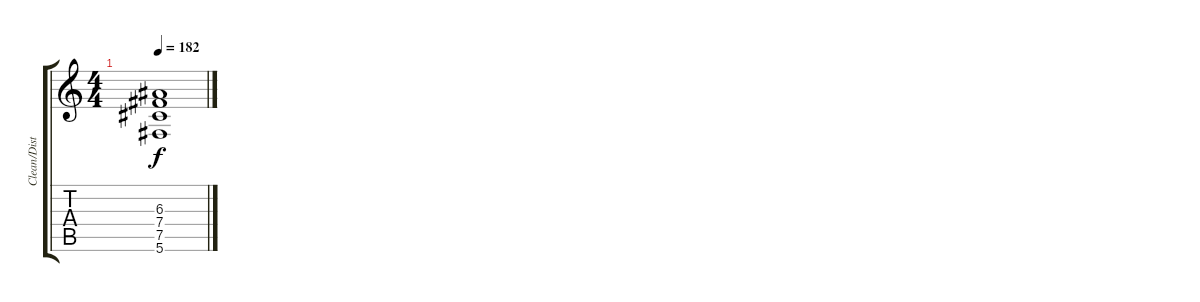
\track ("Clean/Dist1" "Clean/Dist") {instrument electricguitarjazz}
\staff {score tabs}
\tuning (Db4 Ab3 E3 B2 Gb2 Db2) {hide}
\ts (4 4)
\tempo 182
\clef g2
\ks c
(6.3{t} 7.4{t} 7.5{t} 5.6{t}).1{dy f}
